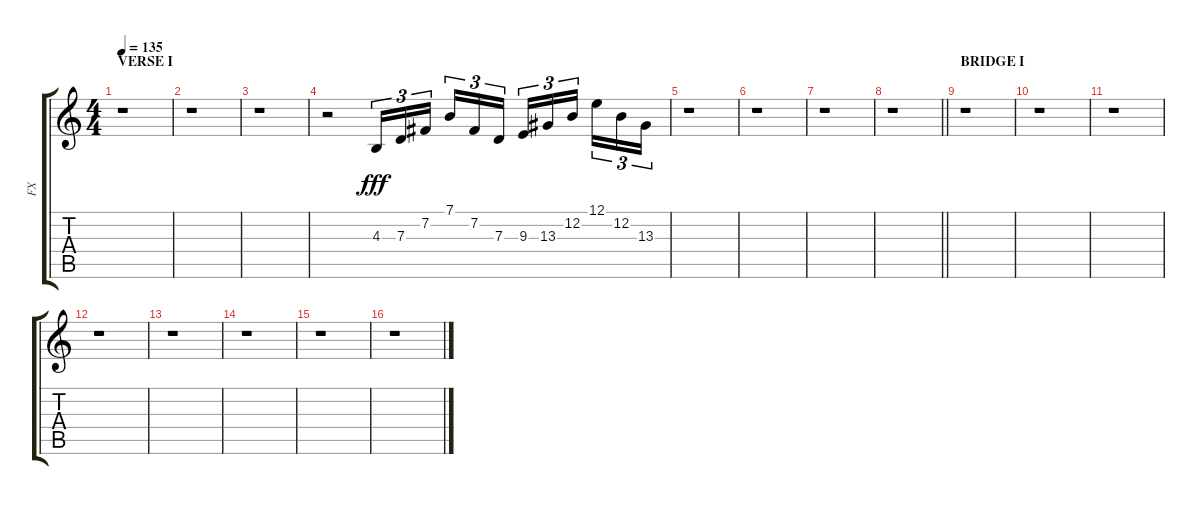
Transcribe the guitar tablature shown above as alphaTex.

\track ("FX" "FX") {instrument tremolostrings}
\staff {score tabs}
\tuning (E4 B3 G3 D3 A2 E2) {hide}
\ts (4 4)
\section ("" "VERSE I")
\tempo 135
\clef g2
\ks c
r.1{dy fff} |
r.1 |
r.1 |
r.2{instrument brightacousticpiano} 4.3.16{tu (3 2)} 7.3.16{tu (3 2)} 7.2.16{tu (3 2) beam splitsecondary} 7.1.16{tu (3 2)} 7.2.16{tu (3 2)} 7.3.16{tu (3 2)} 9.3.16{tu (3 2)} 13.3.16{tu (3 2)} 12.2.16{tu (3 2) beam splitsecondary} 12.1.16{tu (3 2)} 12.2.16{tu (3 2)} 13.3.16{tu (3 2)} |
r.1 |
r.1 |
r.1 |
\barLineRight lightlight
r.1 |
\section ("" "BRIDGE I")
r.1 |
r.1 |
r.1 |
r.1 |
r.1 |
r.1 |
r.1 |
r.1
